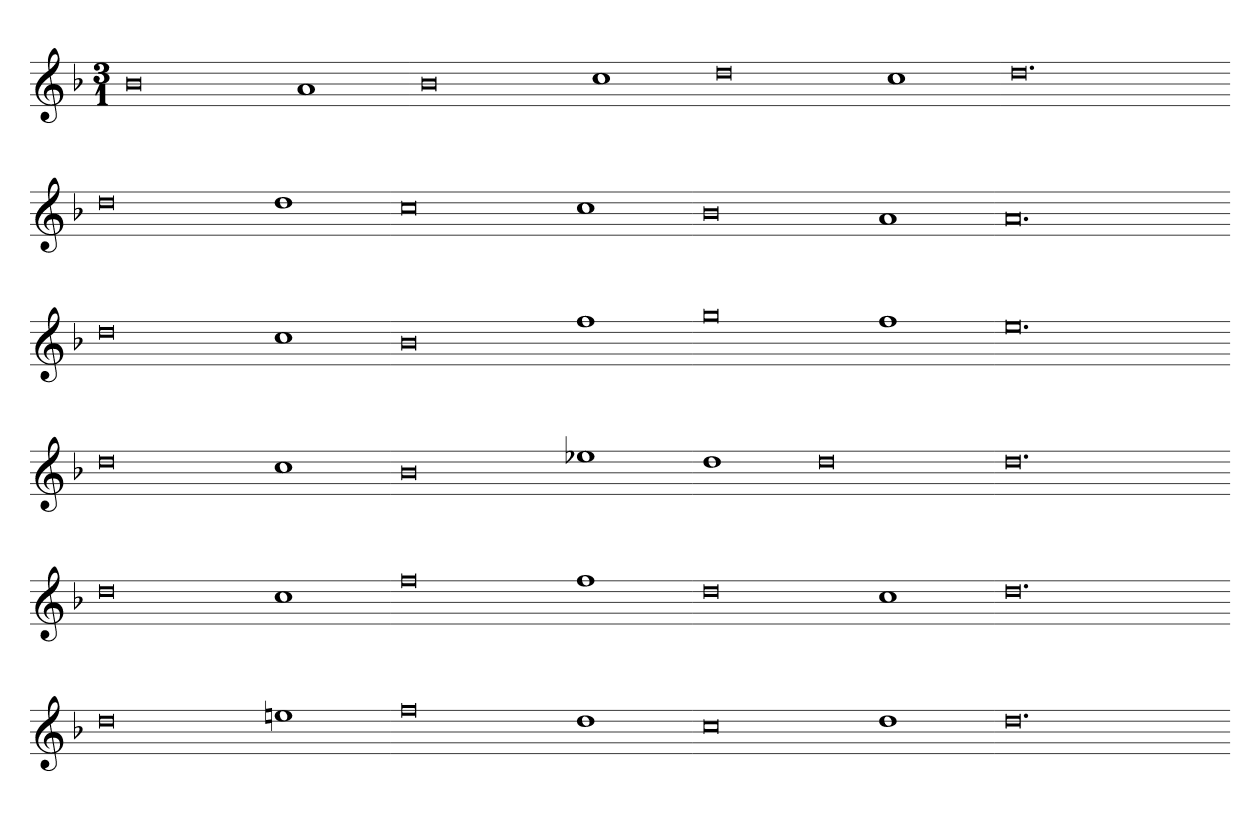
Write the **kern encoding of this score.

**kern
*part1
*staff1
*clefG2
*k[b-]
*M3/1
=
0b-
1a
=-
0b-
1cc
=-
0dd
1cc
=-
0.dd
=-
0dd
1dd
=-
0cc
1cc
=-
0b-
1a
=-
0.a
=-
0dd
1cc
=-
0b-
1ff
=-
0gg
1ff
=-
0.ee
=-
0dd
1cc
=-
0b-
1ee-X
=-
1dd
0dd
=-
0.dd
=-
0dd
1cc
=-
0ff
1ff
=-
0dd
1cc
=-
0.dd
=-
0dd
1een
=-
0ff
1dd
=-
0cc
1dd
=-
0.dd
=-
*-
